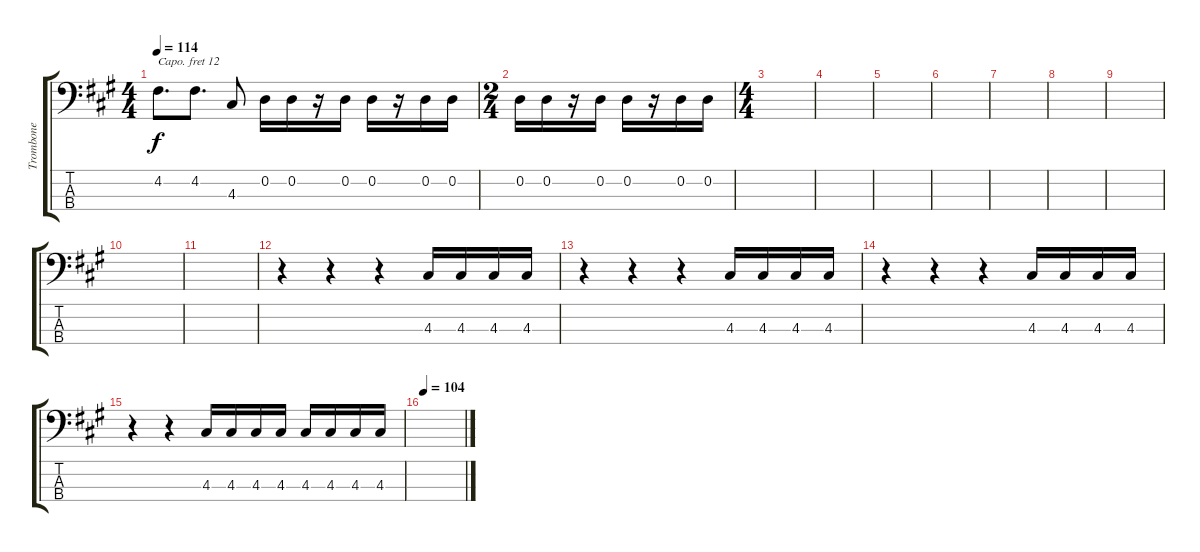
\track ("Trombone" "Trombone") {instrument trombone}
\staff {score tabs}
\capo 12
\tuning (G2 D2 A1 E1) {hide}
\ts (4 4)
\tempo 114
\clef f4
\ks a
4.2.8{d dy f} 4.2.8{d} 4.3.8 0.2.16 0.2.16 r.16 0.2.16 0.2.16 r.16 0.2.16 0.2.16 |
\ts (2 4)
0.2.16 0.2.16 r.16 0.2.16 0.2.16 r.16 0.2.16 0.2.16 |
\ts (4 4)
|
|
|
|
|
|
|
|
|
r.4 r.4 r.4 4.3.16 4.3.16 4.3.16 4.3.16 |
r.4 r.4 r.4 4.3.16 4.3.16 4.3.16 4.3.16 |
r.4 r.4 r.4 4.3.16 4.3.16 4.3.16 4.3.16 |
r.4 r.4 4.3.16 4.3.16 4.3.16 4.3.16 4.3.16 4.3.16 4.3.16 4.3.16 |
\tempo 104
